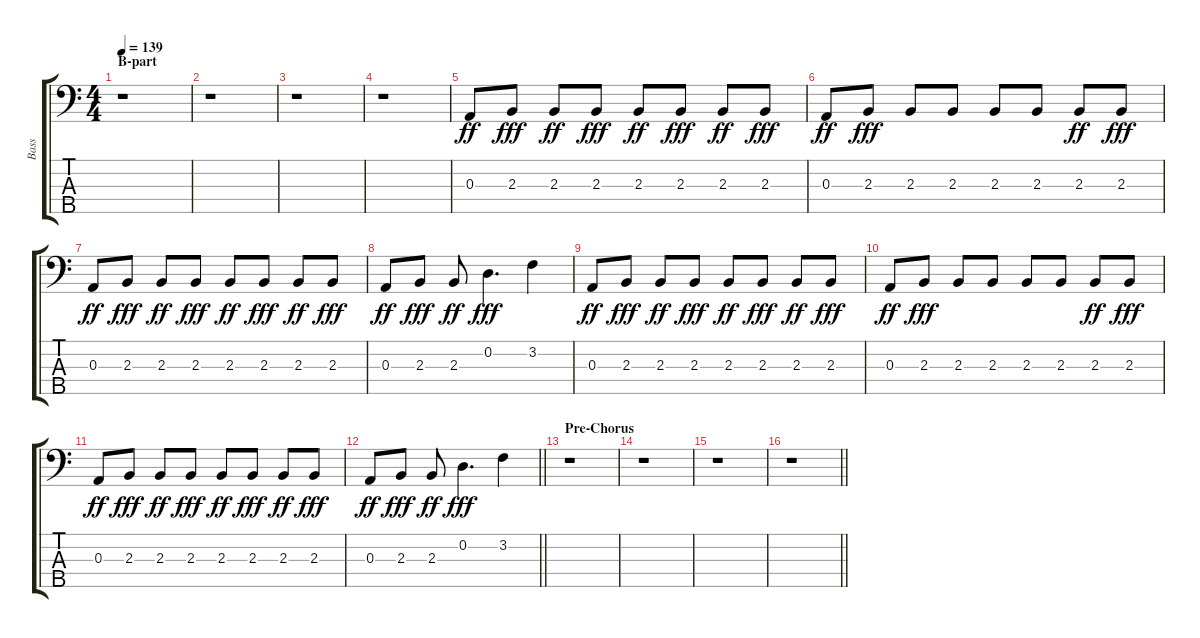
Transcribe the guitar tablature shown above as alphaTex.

\track ("Bass" "Bass") {instrument electricbasspick}
\staff {score tabs}
\tuning (G2 D2 A1 E1 B0) {hide}
\ts (4 4)
\section ("" "B-part")
\tempo 139
\clef f4
\ks c
r.1{dy ff} |
r.1 |
r.1 |
r.1 |
0.3.8 2.3.8{dy fff} 2.3.8{dy ff} 2.3.8{dy fff} 2.3.8{dy ff} 2.3.8{dy fff} 2.3.8{dy ff} 2.3.8{dy fff} |
0.3.8{dy ff} 2.3.8{dy fff} 2.3.8 2.3.8 2.3.8 2.3.8 2.3.8{dy ff} 2.3.8{dy fff} |
0.3.8{dy ff} 2.3.8{dy fff} 2.3.8{dy ff} 2.3.8{dy fff} 2.3.8{dy ff} 2.3.8{dy fff} 2.3.8{dy ff} 2.3.8{dy fff} |
0.3.8{dy ff} 2.3.8{dy fff} 2.3.8{dy ff} 0.2.4{d dy fff} 3.2.4 |
0.3.8{dy ff} 2.3.8{dy fff} 2.3.8{dy ff} 2.3.8{dy fff} 2.3.8{dy ff} 2.3.8{dy fff} 2.3.8{dy ff} 2.3.8{dy fff} |
0.3.8{dy ff} 2.3.8{dy fff} 2.3.8 2.3.8 2.3.8 2.3.8 2.3.8{dy ff} 2.3.8{dy fff} |
0.3.8{dy ff} 2.3.8{dy fff} 2.3.8{dy ff} 2.3.8{dy fff} 2.3.8{dy ff} 2.3.8{dy fff} 2.3.8{dy ff} 2.3.8{dy fff} |
\barLineRight lightlight
0.3.8{dy ff} 2.3.8{dy fff} 2.3.8{dy ff} 0.2.4{d dy fff} 3.2.4 |
\section ("" "Pre-Chorus")
r.1 |
r.1 |
r.1 |
\barLineRight lightlight
r.1
